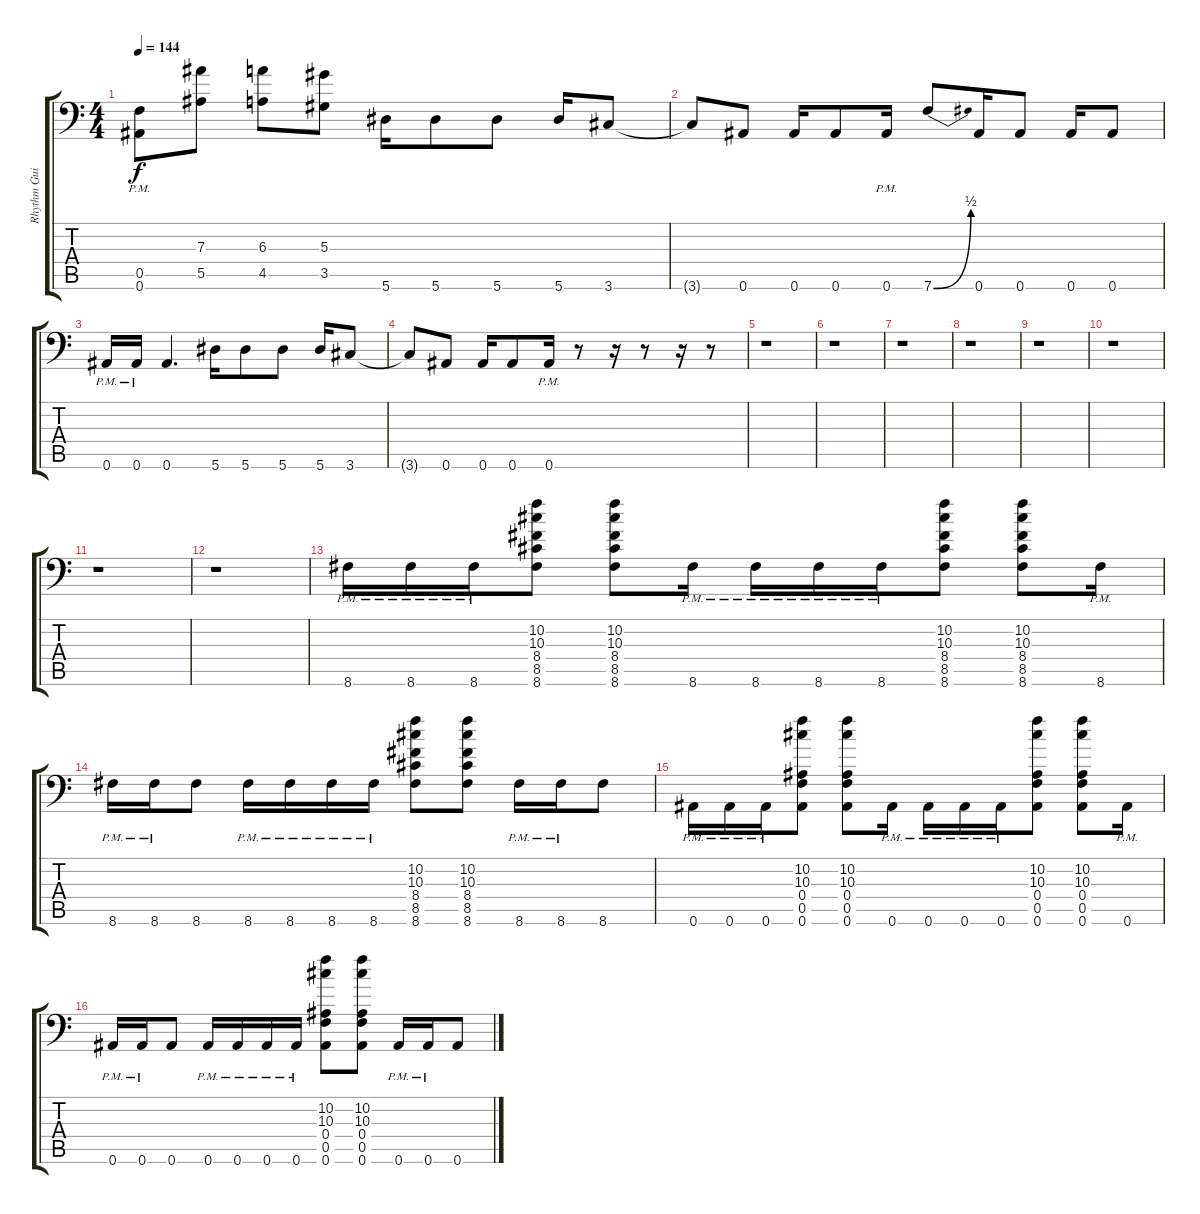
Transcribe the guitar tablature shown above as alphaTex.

\track ("Rhythm Guitar 2" "Rhythm Gui") {instrument distortionguitar}
\staff {score tabs}
\tuning (C4 G3 Eb3 Bb2 F2 Bb1) {hide}
\ts (4 4)
\tempo 144
\clef f4
\ks c
(0.5{pm} 0.6{pm}).8{dy f} (7.3 5.5).8 (6.3 4.5).8 (5.3 3.5).8 5.6.16 5.6.8 5.6.8 5.6.16 3.6.8 |
3.6{t}.8 0.6.8 0.6.16 0.6.8 0.6{pm}.16 7.6{be (bend 0 0 60 2)}.8 0.6.16 0.6.8 0.6.16 0.6.8 |
0.6{pm}.16 0.6{pm}.16 0.6.4{d} 5.6.16 5.6.8 5.6.8 5.6.16 3.6.8 |
3.6{t}.8 0.6.8 0.6.16 0.6.8 0.6{pm}.16 r.8 r.16 r.8 r.16 r.8 |
r.1 |
r.1 |
r.1 |
r.1 |
r.1 |
r.1 |
r.1 |
r.1 |
8.6{pm}.16 8.6{pm}.16 8.6{pm}.16 (10.2 10.3 8.4 8.5 8.6).8 (10.2 10.3 8.4 8.5 8.6).8 8.6{pm}.16 8.6{pm}.16 8.6{pm}.16 8.6{pm}.16 (10.2 10.3 8.4 8.5 8.6).8 (10.2 10.3 8.4 8.5 8.6).8 8.6{pm}.16 |
8.6{pm}.16 8.6{pm}.16 8.6.8 8.6{pm}.16 8.6{pm}.16 8.6{pm}.16 8.6{pm}.16 (10.2 10.3 8.4 8.5 8.6).8 (10.2 10.3 8.4 8.5 8.6).8 8.6{pm}.16 8.6{pm}.16 8.6.8 |
0.6{pm}.16 0.6{pm}.16 0.6{pm}.16 (10.2 10.3 0.4 0.5 0.6).8 (10.2 10.3 0.4 0.5 0.6).8 0.6{pm}.16 0.6{pm}.16 0.6{pm}.16 0.6{pm}.16 (10.2 10.3 0.4 0.5 0.6).8 (10.2 10.3 0.4 0.5 0.6).8 0.6{pm}.16 |
0.6{pm}.16 0.6{pm}.16 0.6.8 0.6{pm}.16 0.6{pm}.16 0.6{pm}.16 0.6{pm}.16 (10.2 10.3 0.4 0.5 0.6).8 (10.2 10.3 0.4 0.5 0.6).8 0.6{pm}.16 0.6{pm}.16 0.6.8
